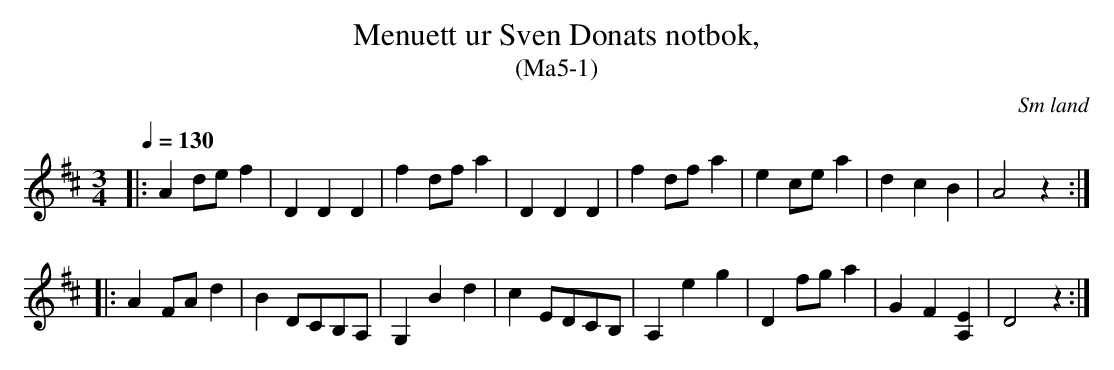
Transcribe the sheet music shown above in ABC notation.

X:1
T:Menuett ur Sven Donats notbok,
T:(Ma5-1)
O:Sm land
Q:1/4=130
M:3/4
L:1/8
K:D
|:A2 de f2|D2 D2 D2|f2 df a2|D2 D2 D2|f2 df a2|e2 ce a2|d2 c2 B2|A4 z2:|
|:A2 FA d2|B2 DCB,A,|G,2 B2 d2|c2 EDCB,|A,2 e2g2|D2 fg a2|G2 F2 [EA,]2|D4 z2:|
